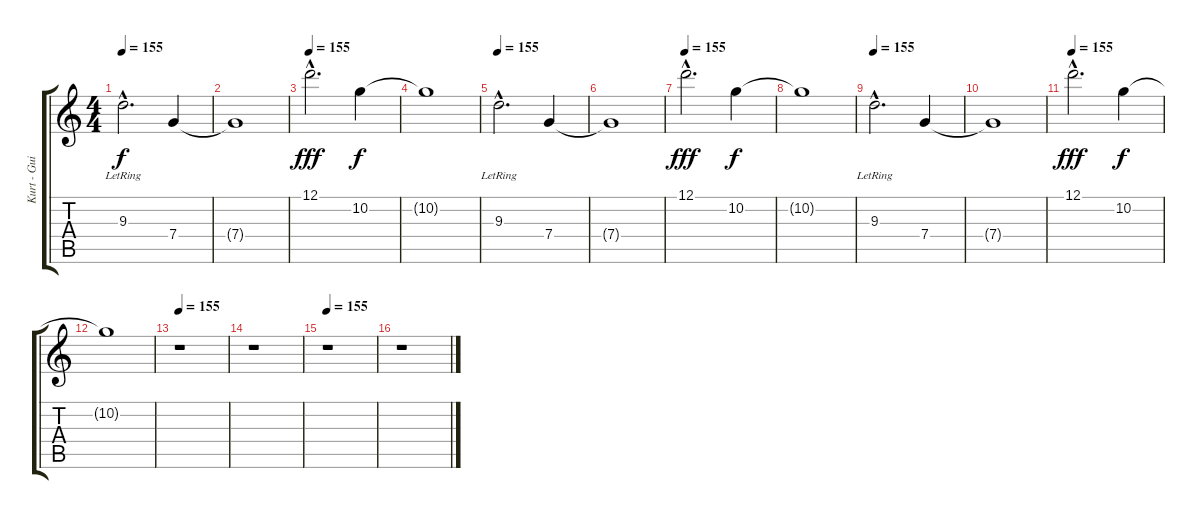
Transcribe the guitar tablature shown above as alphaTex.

\track ("Kurt - Guitar 2" "Kurt - Gui") {instrument electricguitarjazz}
\staff {score tabs}
\tuning (D4 A3 F3 C3 G2 C2) {hide}
\ts (4 4)
\tempo 155
\clef g2
\ks c
9.3{hac lr}.2{d dy f} 7.4.4 |
7.4{t}.1 |
\tempo 155
12.1{hac}.2{d dy fff volume 13 instrument electricguitarjazz} 10.2.4{dy f} |
10.2{t}.1 |
\tempo 155
9.3{hac lr}.2{d} 7.4.4 |
7.4{t}.1 |
\tempo 155
12.1{hac}.2{d dy fff volume 13 instrument electricguitarjazz} 10.2.4{dy f} |
10.2{t}.1 |
\tempo 155
9.3{hac lr}.2{d} 7.4.4 |
7.4{t}.1 |
\tempo 155
12.1{hac}.2{d dy fff volume 13 instrument electricguitarjazz} 10.2.4{dy f} |
10.2{t}.1 |
\tempo 155
r.1 |
r.1 |
\tempo 155
r.1 |
r.1
